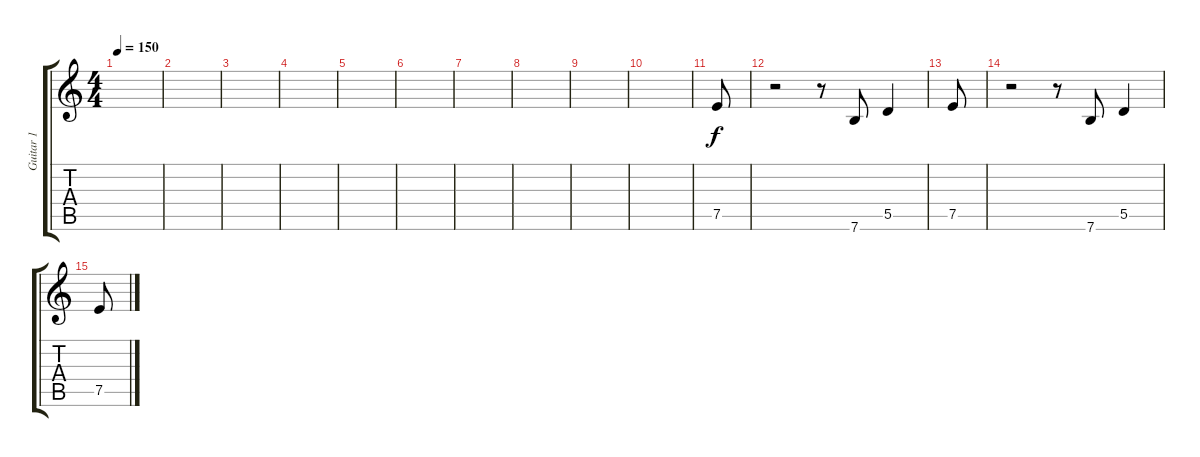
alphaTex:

\track ("Guitar 1" "Guitar 1") {instrument electricguitarclean}
\staff {score tabs}
\tuning (E4 B3 G3 D3 A2 E2) {hide}
\ts (4 4)
\tempo 150
\clef g2
\ks c
|
|
|
|
|
|
|
|
|
|
7.5.8 |
r.2 r.8 7.6.8 5.5.4 |
7.5.8 |
r.2 r.8 7.6.8 5.5.4 |
7.5.8
